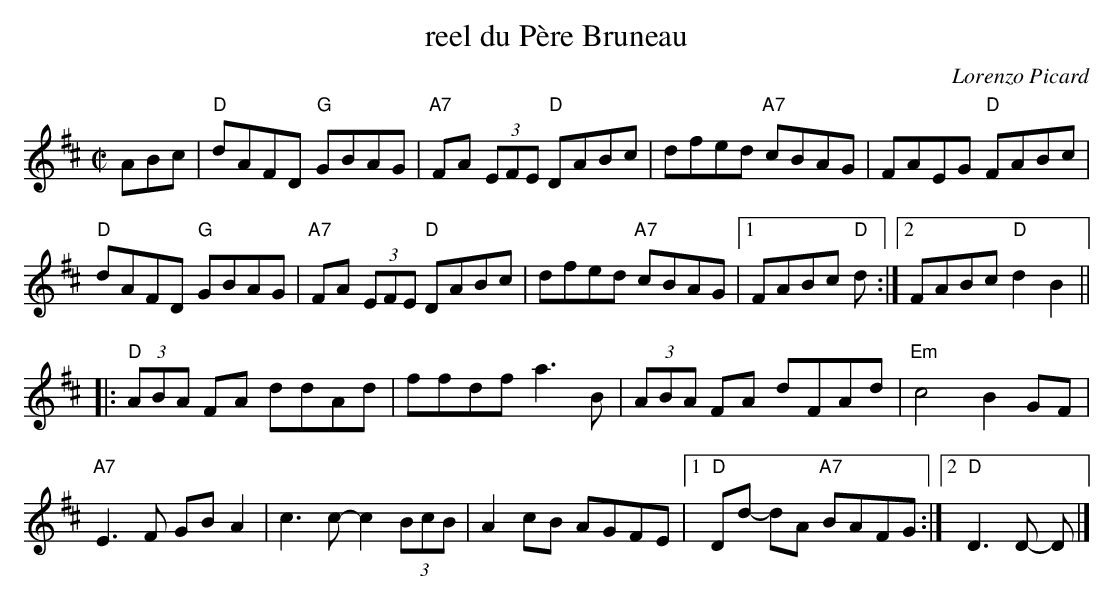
X:1
T: reel du P\`ere Bruneau
C: Lorenzo Picard
M: C|
L: 1/8
K: D
ABc |\
"D"dAFD "G"GBAG | "A7"FA (3EFE "D"DABc | dfed "A7"cBAG | FAEG "D"FABc |
"D"dAFD "G"GBAG | "A7"FA (3EFE "D"DABc | dfed "A7"cBAG |1 FABc "D"d :|2 FABc "D"d2B2 ||
|:\
"D"(3ABA FA ddAd | ffdf a3B | (3ABA FA dFAd | "Em"c4 B2GF |
"A7"E3F GBA2 | c3c- c2(3BcB | A2cB AGFE |1 "D"Dd- dA "A7"BAFG :|2 "D"D3D- D |]
